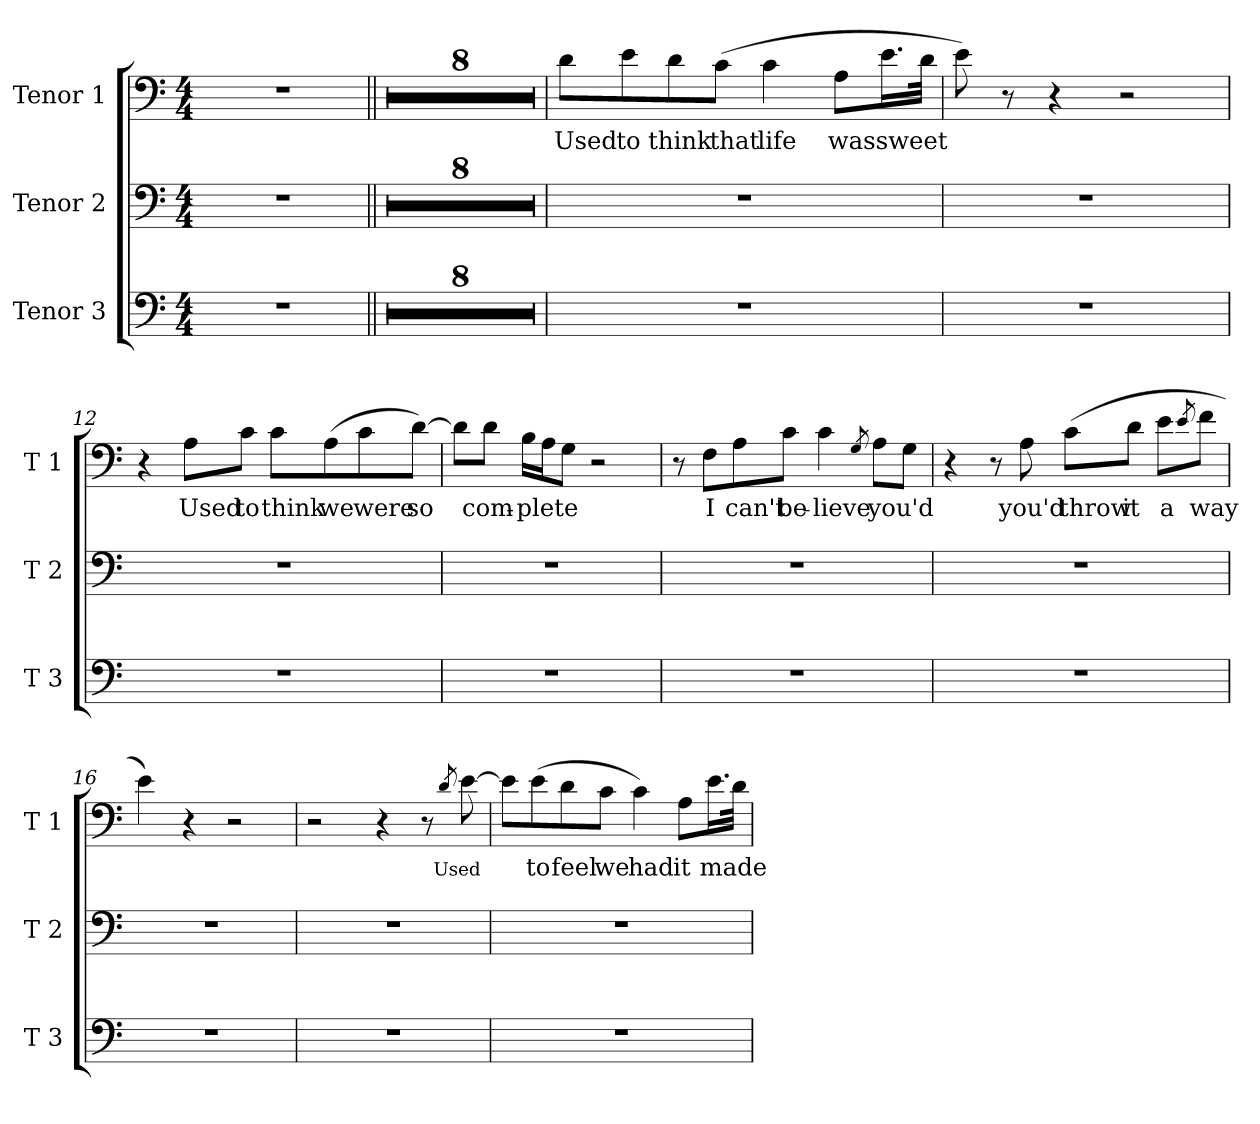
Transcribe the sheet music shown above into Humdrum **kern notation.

**kern	**kern	**kern	**text
*part3	*part2	*part1	*part1
*staff3	*staff2	*staff1	*staff1
*I"Tenor 3	*I"Tenor 2	*I"Tenor 1	*
*I'T 3	*I'T 2	*I'T 1	*
*clefF4	*clefF4	*clefF4	*
*k[]	*k[]	*k[]	*
*C:	*C:	*C:	*
*M4/4	*M4/4	*M4/4	*
=1	=1	=1	=1
1r	1r	1r	.
=2||	=2||	=2||	=2||
1r	1r	1r	.
=3	=3	=3	=3
1r	1r	1r	.
=4	=4	=4	=4
1r	1r	1r	.
=5	=5	=5	=5
1r	1r	1r	.
=6	=6	=6	=6
1r	1r	1r	.
=7	=7	=7	=7
1r	1r	1r	.
=8	=8	=8	=8
1r	1r	1r	.
=9	=9	=9	=9
1r	1r	1r	.
!!LO:LB:g=z
=10	=10	=10	=10
!	!	!	!LO:LY:b
1r	1r	8d\L	Used
!	!	!	!LO:LY:b
.	.	8e\	to
!	!	!	!LO:LY:b
.	.	8d\	think
!	!	!	!LO:LY:b
.	.	(>8c\J	that
!	!	!	!LO:LY:b
.	.	4c\	life
!	!	!	!LO:LY:b
.	.	8A\L	was
!	!	!	!LO:LY:b
.	.	16.e\L	sweet
.	.	32d\JJk	.
=11	=11	=11	=11
1r	1r	8e\)	.
!	!	!	!LO:LY:b
.	.	8r	\!
.	.	4r	.
.	.	2r	.
=12	=12	=12	=12
1r	1r	4r	.
!	!	!	!LO:LY:b
.	.	8A\L	Used
!	!	!	!LO:LY:b
.	.	8c\J	to
!	!	!	!LO:LY:b
.	.	8c\L	think
!	!	!	!LO:LY:b
.	.	(>8A\	we
!	!	!	!LO:LY:b
.	.	8c\	were
!	!	!	!LO:LY:b
.	.	[8d\J)	so
=13	=13	=13	=13
1r	1r	8d\L]	.
!	!	!	!LO:LY:b
.	.	8d\J	com-
!	!	!	!LO:LY:b
.	.	16B\LL	-plete
.	.	16A\J	.
.	.	8G\J	.
!	!	!	!LO:LY:b
.	.	2r	.
!!LO:LB:g=z
=14	=14	=14	=14
1r	1r	8r	.
!	!	!	!LO:LY:b
.	.	8F\L	I
!	!	!	!LO:LY:b
.	.	8A\	can't
!	!	!	!LO:LY:b
.	.	8c\J	be-
!	!	!	!LO:LY:b
.	.	4c\	-lieve
.	.	8qG/	.
!	!	!	!LO:LY:b
.	.	8A\L	you'd
.	.	8G\J	.
=15	=15	=15	=15
1r	1r	4r	.
.	.	8r	.
!	!	!	!LO:LY:b
.	.	8A\	you'd
!	!	!	!LO:LY:b
.	.	(>8c\L	throw
!	!	!	!LO:LY:b
.	.	8d\J	it
!	!	!	!LO:LY:b
.	.	8e\L	a
.	.	8qe/	.
!	!	!	!LO:LY:b
.	.	8f\J	way
=16	=16	=16	=16
1r	1r	4e\)	.
!	!	!	!LO:LY:b
.	.	4r	\!
.	.	2r	.
=17	=17	=17	=17
1r	1r	2r	.
.	.	4r	.
.	.	8r	.
!	!	!	!LO:LY:b
.	.	8qd/	Used
.	.	[8e\	.
!!LO:LB:g=z
=18	=18	=18	=18
1r	1r	8e\L]	.
!	!	!	!LO:LY:b
.	.	(>8e\	to
!	!	!	!LO:LY:b
.	.	8d\	feel
!	!	!	!LO:LY:b
.	.	8c\J	we
!	!	!	!LO:LY:b
.	.	4c\)	had
!	!	!	!LO:LY:b
.	.	8A\L	it
!	!	!	!LO:LY:b
.	.	16.e\L	made
.	.	32d\JJk	.
=	=	=	=
*-	*-	*-	*-
